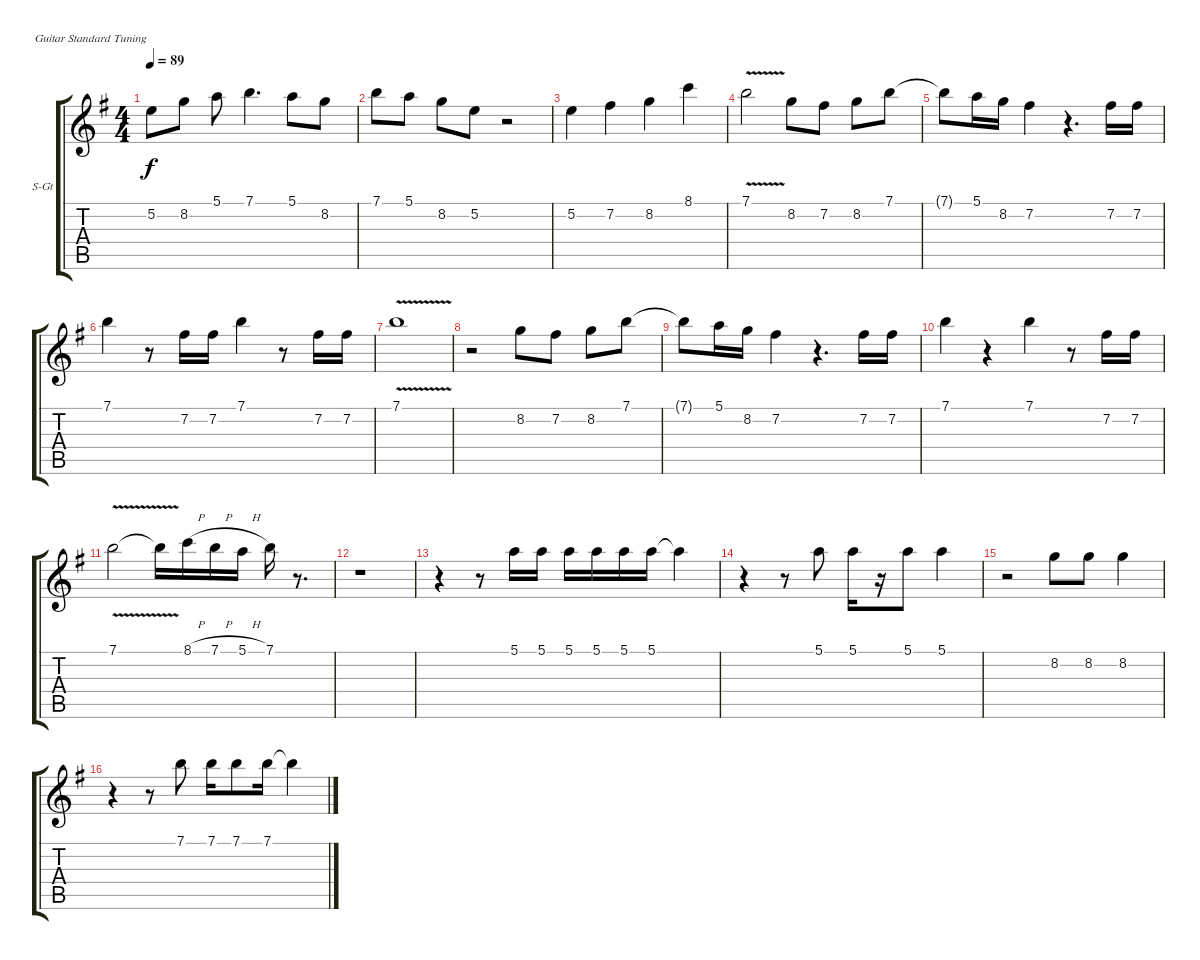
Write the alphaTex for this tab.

\bracketExtendMode groupsimilarinstruments
\firstSystemTrackNameOrientation horizontal
\otherSystemsTrackNameOrientation horizontal
\track ("Vox" "S-Gt") {instrument frenchhorn}
\staff {score tabs}
\tuning (E4 B3 G3 D3 A2 E2)
\displaytranspose 12
\ts (4 4)
\tempo 89
\clef g2
\scale
0.322506
\ks eminor
5.2.8{dy f} 8.2.8 5.1.8 7.1.4{d} 5.1.8 8.2.8 |
\scale
0.292343 7.1.8 5.1.8 8.2.8 5.2.8 r.2 |
\scale
0.252632 5.2.4 7.2.4 8.2.4 8.1.4 |
\scale
0.305263 7.1{v}.2 8.2.8 7.2.8 8.2.8 7.1.8 |
\scale
0.442105 7.1{t}.8 5.1.16 8.2.16 7.2.4 r.4{d} 7.2.16 7.2.16 |
\scale
0.481203 7.1.4 r.8 7.2.16 7.2.16 7.1.4 r.8 7.2.16 7.2.16 |
\scale
0.155388 7.1{v}.1 |
\scale
0.363409 r.2 8.2.8 7.2.8 8.2.8 7.1.8 |
\scale
0.38961 7.1{t}.8 5.1.16 8.2.16 7.2.4 r.4{d} 7.2.16 7.2.16 |
\scale
0.319109 7.1.4 r.4 7.1.4 r.8 7.2.16 7.2.16 |
\scale
0.29128 7.1{v}.2 7.1{v t}.16 8.1{h}.16 7.1{h}.16 5.1{h}.16 7.1.16 r.8{d} |
\scale
0.15122 r.1 |
\scale
0.446341 r.4 r.8 5.1.16 5.1.16 5.1.16 5.1.16 5.1.16 5.1.16 5.1{t}.4 |
\scale
0.402439 r.4 r.8 5.1.8 5.1.16 r.16 5.1.8 5.1.4 |
\scale
0.245243 r.2 8.2.8 8.2.8 8.2.4 |
\scale
0.348837 r.4 r.8 7.1.8 7.1.16 7.1.8 7.1.16 7.1{t}.4
